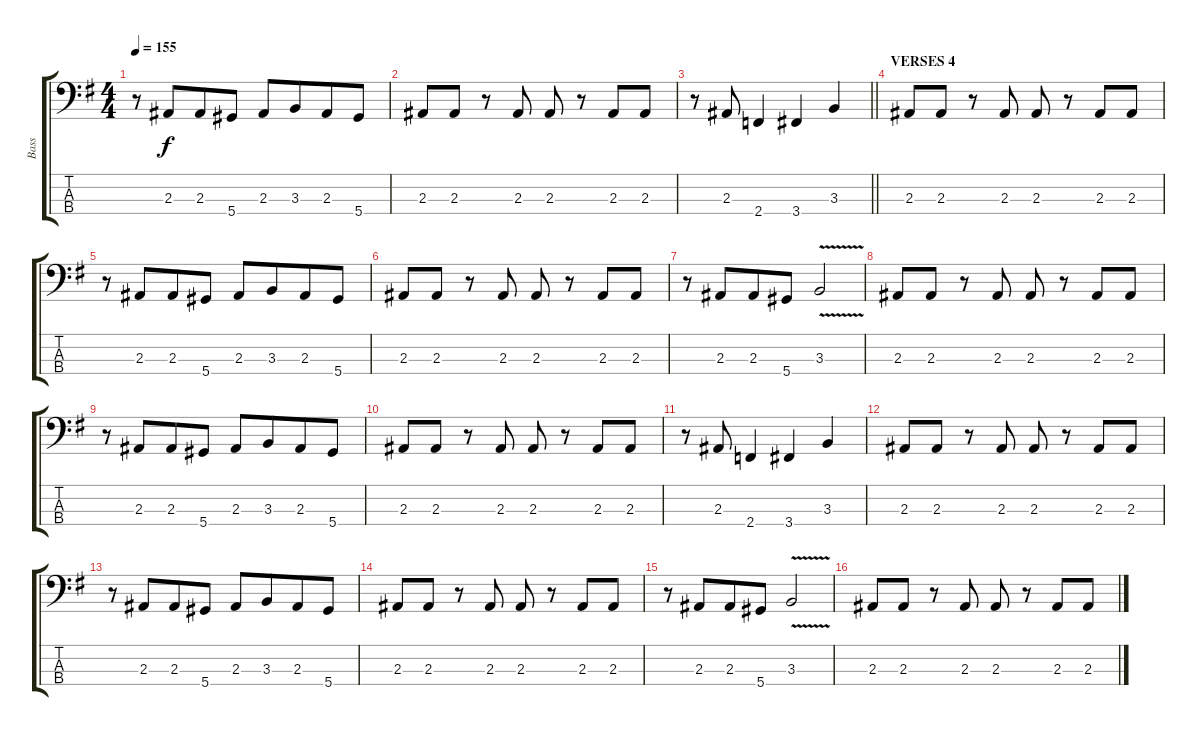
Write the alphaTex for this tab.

\track ("Bass" "Bass") {instrument electricbasspick}
\staff {score tabs}
\tuning (Gb2 Db2 Ab1 Eb1) {hide}
\ts (4 4)
\tempo 155
\clef f4
\ks eminor
r.8{dy f} 2.3.8{beam merge} 2.3.8 5.4.8 2.3.8 3.3.8{beam merge} 2.3.8 5.4.8 |
2.3.8 2.3.8 r.8 2.3.8 2.3.8 r.8 2.3.8 2.3.8 |
\barLineRight lightlight
r.8 2.3.8 2.4.4 3.4.4 3.3.4 |
\section ("" "VERSES 4")
2.3.8 2.3.8 r.8 2.3.8 2.3.8 r.8 2.3.8 2.3.8 |
r.8 2.3.8{beam merge} 2.3.8 5.4.8 2.3.8 3.3.8{beam merge} 2.3.8 5.4.8 |
2.3.8 2.3.8 r.8 2.3.8 2.3.8 r.8 2.3.8 2.3.8 |
r.8 2.3.8{beam merge} 2.3.8 5.4.8 3.3{v}.2 |
2.3.8 2.3.8 r.8 2.3.8 2.3.8 r.8 2.3.8 2.3.8 |
r.8 2.3.8{beam merge} 2.3.8 5.4.8 2.3.8 3.3.8{beam merge} 2.3.8 5.4.8 |
2.3.8 2.3.8 r.8 2.3.8 2.3.8 r.8 2.3.8 2.3.8 |
r.8 2.3.8 2.4.4 3.4.4 3.3.4 |
2.3.8 2.3.8 r.8 2.3.8 2.3.8 r.8 2.3.8 2.3.8 |
r.8 2.3.8{beam merge} 2.3.8 5.4.8 2.3.8 3.3.8{beam merge} 2.3.8 5.4.8 |
2.3.8 2.3.8 r.8 2.3.8 2.3.8 r.8 2.3.8 2.3.8 |
r.8 2.3.8{beam merge} 2.3.8 5.4.8 3.3{v}.2 |
2.3.8 2.3.8 r.8 2.3.8 2.3.8 r.8 2.3.8 2.3.8
